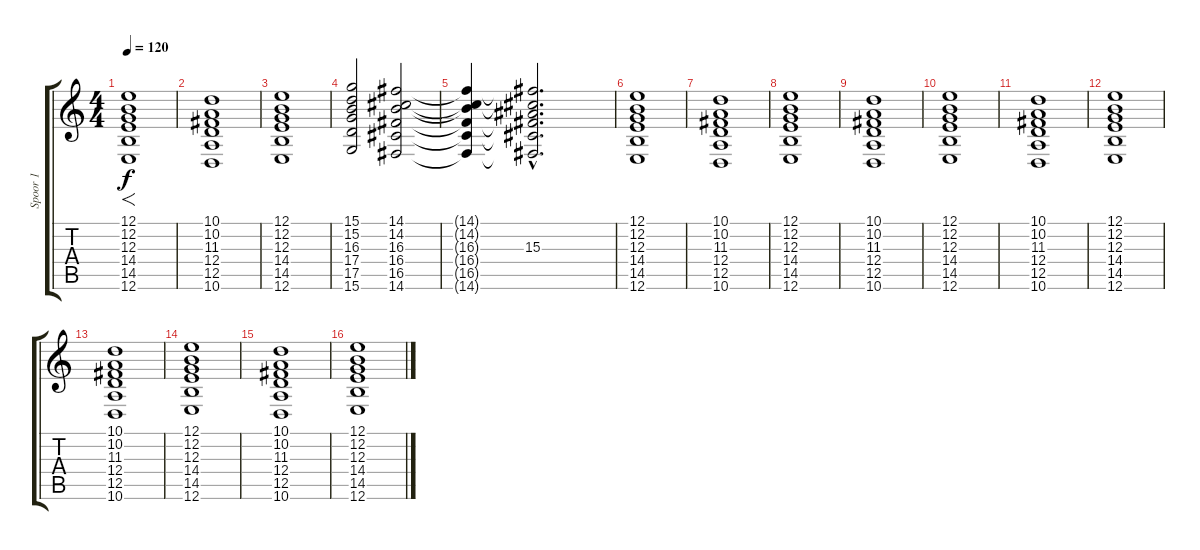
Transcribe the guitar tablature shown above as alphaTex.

\track ("Spoor 1" "Spoor 1") {instrument stringensemble1}
\staff {score tabs}
\tuning (E4 B3 G3 D3 A2 E2) {hide}
\ts (4 4)
\tempo 120
\clef g2
\ks c
(12.1 12.2 12.3 14.4 14.5 12.6).1{f dy f instrument stringensemble1} |
(10.1 10.2 11.3 12.4 12.5 10.6).1 |
(12.1 12.2 12.3 14.4 14.5 12.6).1{instrument stringensemble1} |
(15.1 15.2 16.3 17.4 17.5 15.6).2 (14.1 14.2 16.3 16.4 16.5 14.6).2 |
(14.1{t} 14.2{t} 16.3{t} 16.4{t} 16.5{t} 14.6{t}).4 (14.1{hac t} 14.2{hac t} 15.3{hac} 16.4{hac t} 16.5{hac t} 14.6{hac t}).2{d} |
(12.1 12.2 12.3 14.4 14.5 12.6).1{instrument stringensemble1} |
(10.1 10.2 11.3 12.4 12.5 10.6).1 |
(12.1 12.2 12.3 14.4 14.5 12.6).1{instrument stringensemble1} |
(10.1 10.2 11.3 12.4 12.5 10.6).1 |
(12.1 12.2 12.3 14.4 14.5 12.6).1{instrument stringensemble1} |
(10.1 10.2 11.3 12.4 12.5 10.6).1 |
(12.1 12.2 12.3 14.4 14.5 12.6).1{instrument stringensemble1} |
(10.1 10.2 11.3 12.4 12.5 10.6).1 |
(12.1 12.2 12.3 14.4 14.5 12.6).1{instrument stringensemble1} |
(10.1 10.2 11.3 12.4 12.5 10.6).1 |
(12.1 12.2 12.3 14.4 14.5 12.6).1{instrument stringensemble1}
